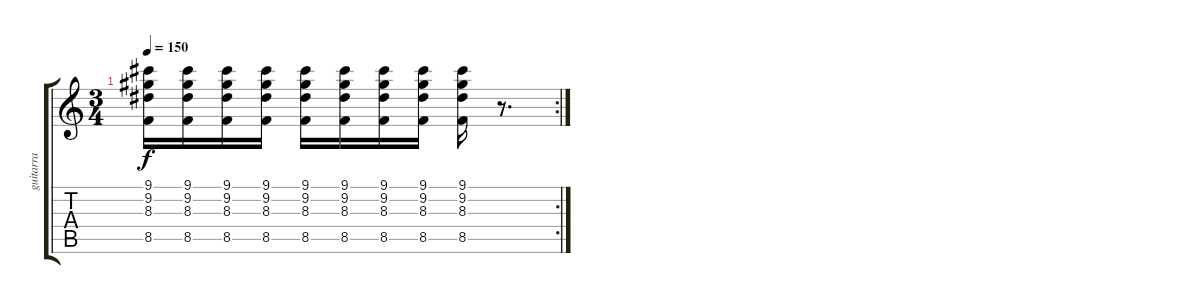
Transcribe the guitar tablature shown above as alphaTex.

\track ("guitarra " "guitarra ") {instrument overdrivenguitar}
\staff {score tabs}
\tuning (E4 B3 G3 D3 A2 E2) {hide}
\rc 2
\ts (3 4)
\tempo 150
\clef g2
\ks c
(9.1 9.2 8.3 8.5).16{dy f} (9.1 9.2 8.3 8.5).16 (9.1 9.2 8.3 8.5).16 (9.1 9.2 8.3 8.5).16 (9.1 9.2 8.3 8.5).16 (9.1 9.2 8.3 8.5).16 (9.1 9.2 8.3 8.5).16 (9.1 9.2 8.3 8.5).16 (9.1 9.2 8.3 8.5).16 r.8{d}
